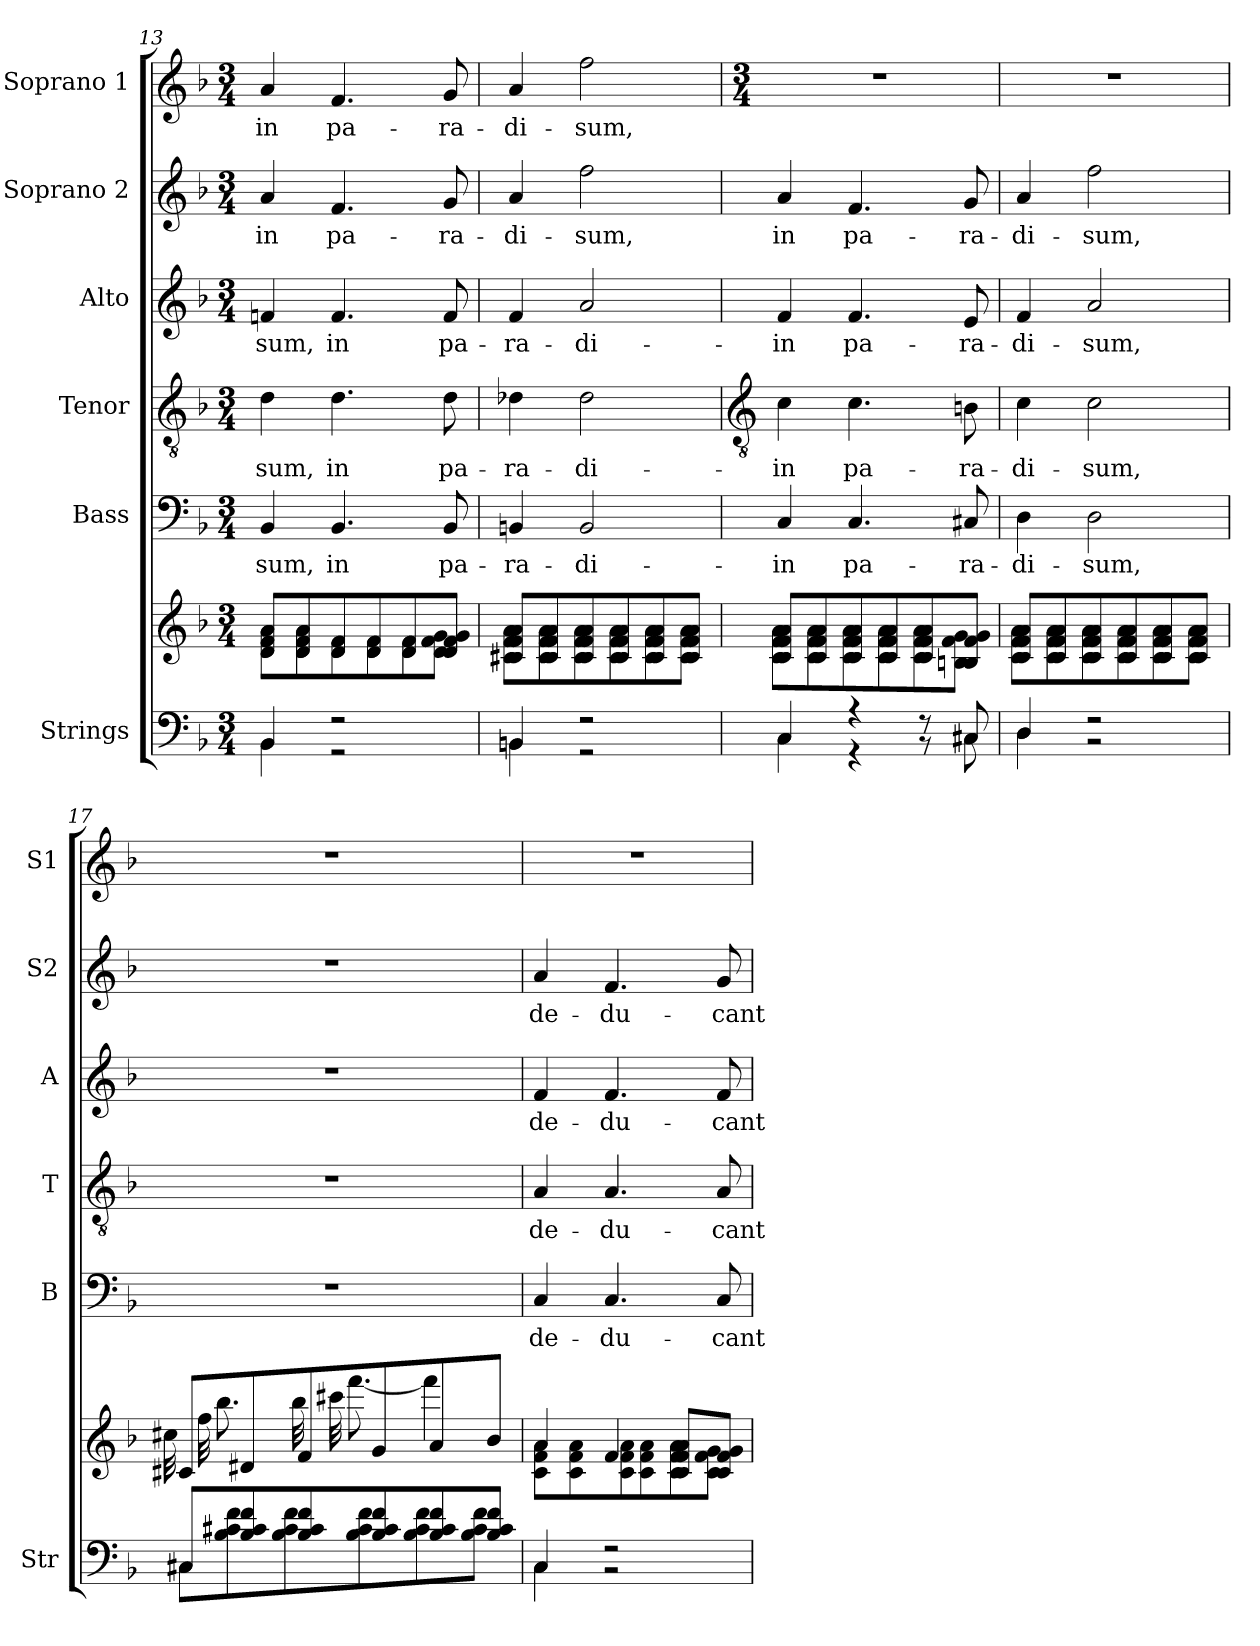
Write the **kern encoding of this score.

**kern	**kern	**kern	**text	**kern	**text	**kern	**text	**kern	**text	**kern	**text
*part6	*part6	*part5	*part5	*part4	*part4	*part3	*part3	*part2	*part2	*part1	*part1
*staff7	*staff6	*staff5	*staff5	*staff4	*staff4	*staff3	*staff3	*staff2	*staff2	*staff1	*staff1
*I"Strings	*	*I"Bass	*	*I"Tenor	*	*I"Alto	*	*I"Soprano 2	*	*I"Soprano 1	*
*I'Str	*	*I'B	*	*I'T	*	*I'A	*	*I'S2	*	*I'S1	*
*clefF4	*clefG2	*clefF4	*	*clefGv2	*	*clefG2	*	*clefG2	*	*clefG2	*
*k[b-]	*k[b-]	*k[b-]	*	*k[b-]	*	*k[b-]	*	*k[b-]	*	*k[b-]	*
*F:	*F:	*F:	*	*F:	*	*F:	*	*F:	*	*F:	*
*M3/4	*M3/4	*M3/4	*	*M3/4	*	*M3/4	*	*M3/4	*	*M3/4	*
=13	=13	=13	=13	=13	=13	=13	=13	=13	=13	=13	=13
*^	*^	*	*	*	*	*	*	*	*	*	*
!	!	!	!	!	!LO:LY:b	!	!LO:LY:b	!	!LO:LY:b	!	!LO:LY:b	!	!LO:LY:b
4BB-/	4BB-\	8d/ 8f/ 8a/L	8d\ 8f\ 8a\L	4BB-	-sum,	4d	-sum,	4fn	-sum,	4a	in	4a	in
.	.	8d/ 8f/ 8a/	8d\ 8f\ 8a\	.	.	.	.	.	.	.	.	.	.
!	!	!	!	!	!LO:LY:b	!	!LO:LY:b	!	!LO:LY:b	!	!LO:LY:b	!	!LO:LY:b
2r	2r	8d/ 8f/	8d\ 8f\	4.BB-	in	4.d	in	4.f	in	4.f	pa-	4.f	pa-
.	.	8d/ 8f/	8d\ 8f\	.	.	.	.	.	.	.	.	.	.
.	.	8d/ 8f/	8d\ 8f\	.	.	.	.	.	.	.	.	.	.
!	!	!	!	!	!LO:LY:b	!	!LO:LY:b	!	!LO:LY:b	!	!LO:LY:b	!	!LO:LY:b
.	.	8d/ 8f/ 8g/J	8d\ 8f\ 8g\J	8BB-	pa-	8d	pa-	8f	pa-	8g	-ra-	8g	-ra-
=14	=14	=14	=14	=14	=14	=14	=14	=14	=14	=14	=14	=14	=14
!	!	!	!	!	!LO:LY:b	!	!LO:LY:b	!	!LO:LY:b	!	!LO:LY:b	!	!LO:LY:b
4BBn/	4BBn\	8c#X/ 8f/ 8a/L	8c#X\ 8f\ 8a\L	4BBn	-ra-	4d-X	-ra-	4f	-ra-	4a	-di-	4a	-di-
.	.	8c#/ 8f/ 8a/	8c#\ 8f\ 8a\	.	.	.	.	.	.	.	.	.	.
!	!	!	!	!	!LO:LY:b	!	!LO:LY:b	!	!LO:LY:b	!	!LO:LY:b	!	!LO:LY:b
2r	2r	8c#/ 8f/ 8a/	8c#\ 8f\ 8a\	2BB	-di-	2d-	-di-	2a	-di-	2ff	-sum,	2ff	-sum,
.	.	8c#/ 8f/ 8a/	8c#\ 8f\ 8a\	.	.	.	.	.	.	.	.	.	.
.	.	8c#/ 8f/ 8a/	8c#\ 8f\ 8a\	.	.	.	.	.	.	.	.	.	.
.	.	8c#/ 8f/ 8a/J	8c#\ 8f\ 8a\J	.	.	.	.	.	.	.	.	.	.
!!LO:LB:g=z
=15	=15	=15	=15	=15	=15	=15	=15	=15	=15	=15	=15	=15	=15
*	*	*	*	*	*	*clefGv2	*	*	*	*	*	*	*
*	*	*	*	*	*	*	*	*	*	*	*	*M3/4	*
!	!	!	!	!	!LO:LY:b	!	!LO:LY:b	!	!LO:LY:b	!	!LO:LY:b	!	!
4C/	4C\	8c/ 8f/ 8a/L	8c\ 8f\ 8a\L	4C	-in	4c	-in	4f	-in	4a	in	2.r	.
.	.	8c/ 8f/ 8a/	8c\ 8f\ 8a\	.	.	.	.	.	.	.	.	.	.
!	!	!	!	!	!LO:LY:b	!	!LO:LY:b	!	!LO:LY:b	!	!LO:LY:b	!	!
4r	4r	8c/ 8f/ 8a/	8c\ 8f\ 8a\	4.C	pa-	4.c	pa-	4.f	pa-	4.f	pa-	.	.
.	.	8c/ 8f/ 8a/	8c\ 8f\ 8a\	.	.	.	.	.	.	.	.	.	.
8r	8r	8c/ 8f/ 8a/	8c\ 8f\ 8a\	.	.	.	.	.	.	.	.	.	.
!	!	!	!	!	!LO:LY:b	!	!LO:LY:b	!	!LO:LY:b	!	!LO:LY:b	!	!
8C#X/	8C#X\	8Bn/ 8f/ 8g/J	8Bn\ 8f\ 8g\J	8C#X	-ra-	8Bn	-ra-	8e	-ra-	8g	-ra-	.	.
=16	=16	=16	=16	=16	=16	=16	=16	=16	=16	=16	=16	=16	=16
!	!	!	!	!	!LO:LY:b	!	!LO:LY:b	!	!LO:LY:b	!	!LO:LY:b	!	!
4D/	4D\	8c/ 8f/ 8a/L	8c\ 8f\ 8a\L	4D	-di-	4c	-di-	4f	-di-	4a	-di-	2.r	.
.	.	8c/ 8f/ 8a/	8c\ 8f\ 8a\	.	.	.	.	.	.	.	.	.	.
!	!	!	!	!	!LO:LY:b	!	!LO:LY:b	!	!LO:LY:b	!	!LO:LY:b	!	!
2r	2r	8c/ 8f/ 8a/	8c\ 8f\ 8a\	2D	-sum,	2c	-sum,	2a	-sum,	2ff	-sum,	.	.
.	.	8c/ 8f/ 8a/	8c\ 8f\ 8a\	.	.	.	.	.	.	.	.	.	.
.	.	8c/ 8f/ 8a/	8c\ 8f\ 8a\	.	.	.	.	.	.	.	.	.	.
.	.	8c/ 8f/ 8a/J	8c\ 8f\ 8a\J	.	.	.	.	.	.	.	.	.	.
=17	=17	=17	=17	=17	=17	=17	=17	=17	=17	=17	=17	=17	=17
!	!	!	!	!LO:N:vis=1	!	!LO:N:vis=1	!	!LO:N:vis=1	!	!LO:N:vis=1	!	!	!
8C#X/L	8C#X\L	8c#X/L	32cc#X\LLL	2.r	.	2.r	.	2.r	.	2.r	.	2.r	.
.	.	.	32ff\	.	.	.	.	.	.	.	.	.	.
.	.	.	8.bb-\	.	.	.	.	.	.	.	.	.	.
8B-/ 8c#X/ 8f/	8B-\ 8c#X\ 8f\	8d#X/	.	.	.	.	.	.	.	.	.	.	.
8B-/ 8c#/ 8f/	8B-\ 8c#\ 8f\	8f/	32bb-\LL	.	.	.	.	.	.	.	.	.	.
.	.	.	32ccc#X\	.	.	.	.	.	.	.	.	.	.
.	.	.	[8.fff\J	.	.	.	.	.	.	.	.	.	.
8B-/ 8c#/ 8f/	8B-\ 8c#\ 8f\	8g/	.	.	.	.	.	.	.	.	.	.	.
8B-/ 8c#/ 8f/	8B-\ 8c#\ 8f\	8a/	4fff\]	.	.	.	.	.	.	.	.	.	.
8B-/ 8c#/ 8f/J	8B-\ 8c#\ 8f\J	8b-/J	.	.	.	.	.	.	.	.	.	.	.
=18	=18	=18	=18	=18	=18	=18	=18	=18	=18	=18	=18	=18	=18
!	!	!	!	!	!LO:LY:b	!	!LO:LY:b	!	!LO:LY:b	!	!LO:LY:b	!	!
4C/	4C\	4a/	8c\ 8f\ 8a\L	4C	de-	4A	de-	4f	de-	4a	de-	2.r	.
.	.	.	8c\ 8f\ 8a\	.	.	.	.	.	.	.	.	.	.
!	!	!	!	!	!LO:LY:b	!	!LO:LY:b	!	!LO:LY:b	!	!LO:LY:b	!	!
2r	2r	4f/	8c\ 8f\ 8a\	4.C	-du-	4.A	-du-	4.f	-du-	4.f	-du-	.	.
.	.	.	8c\ 8f\ 8a\	.	.	.	.	.	.	.	.	.	.
.	.	8c/ 8f/ 8a/L	8c\ 8f\ 8a\	.	.	.	.	.	.	.	.	.	.
!	!	!	!	!	!LO:LY:b	!	!LO:LY:b	!	!LO:LY:b	!	!LO:LY:b	!	!
.	.	8c/ 8f/ 8g/J	8c\ 8f\ 8g\J	8C	-cant	8A	-cant	8f	-cant	8g	-cant	.	.
*v	*v	*	*	*	*	*	*	*	*	*	*	*	*
*	*v	*v	*	*	*	*	*	*	*	*	*	*
=	=	=	=	=	=	=	=	=	=	=	=
*-	*-	*-	*-	*-	*-	*-	*-	*-	*-	*-	*-
